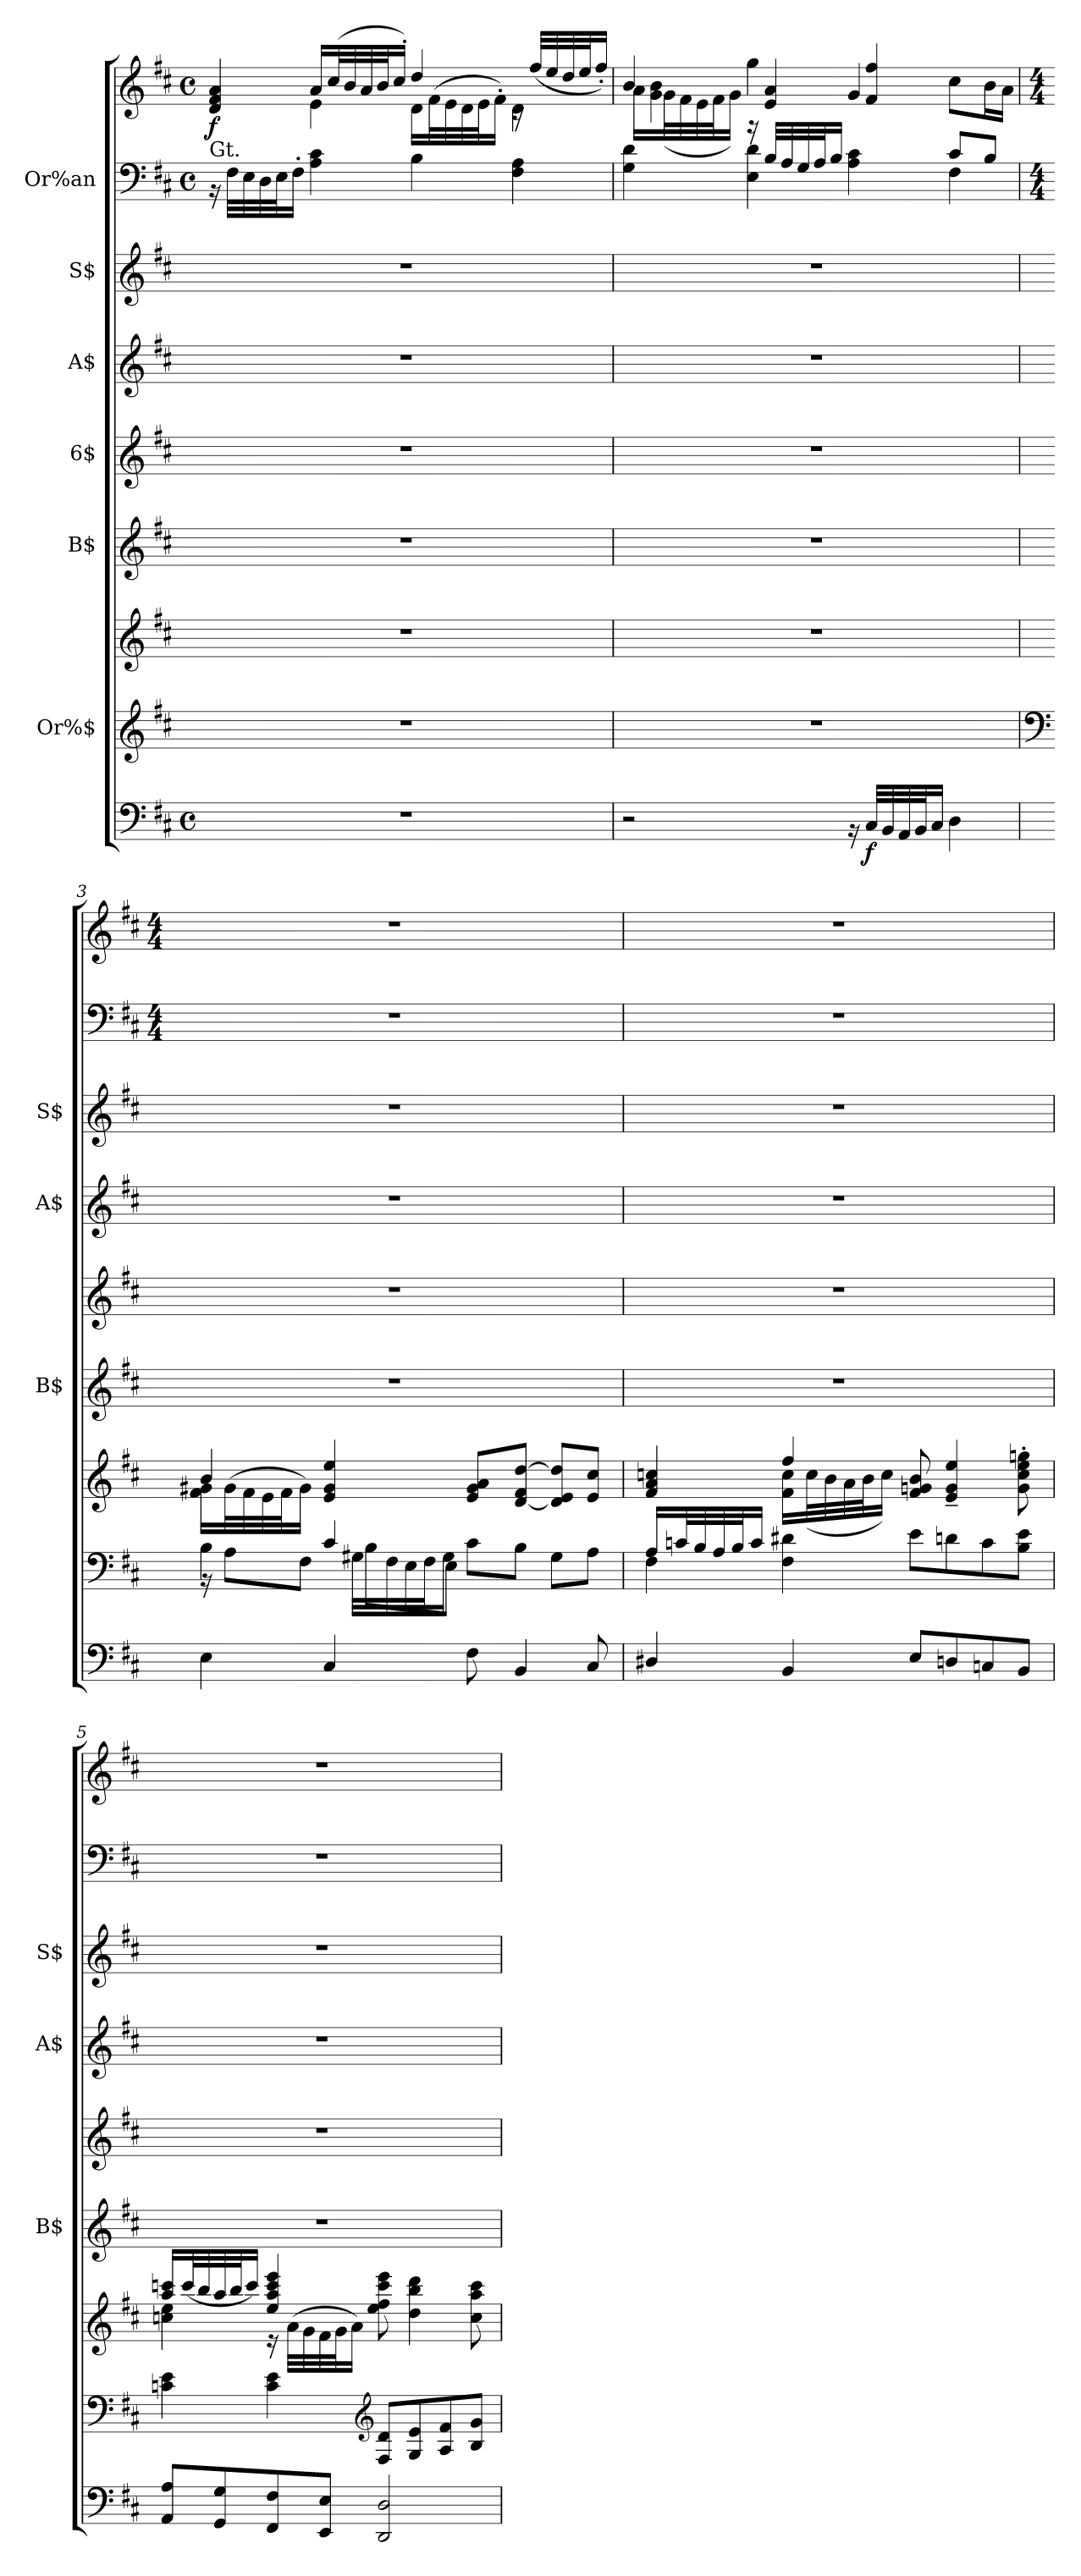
**kern	**dynam	**kern	**kern	**kern	**kern	**kern	**kern	**kern	**kern	**dynam
*part7	*part7	*part6	*part6	*part5	*part4	*part3	*part2	*part1	*part1	*part1
*staff9	*staff9	*staff8	*staff7	*staff6	*staff5	*staff4	*staff3	*staff2	*staff1	*staff1/2
*	*	*I"Or%$	*	*I"B$	*I"6$	*I"A$	*I"S$	*I"Or%an	*	*
*	*	*	*	*I'B$	*	*I'A$	*I'S$	*	*	*
!!LO:PB:g=z
*clefF4	*	*clefG2	*clefG2	*clefG2	*clefG2	*clefG2	*clefG2	*clefF4	*clefG2	*
*k[f#c#]	*	*k[f#c#]	*k[f#c#]	*k[f#c#]	*k[f#c#]	*k[f#c#]	*k[f#c#]	*k[f#c#]	*k[f#c#]	*
*D:	*	*D:	*D:	*D:	*D:	*D:	*D:	*D:	*D:	*
*M4/4	*	*	*	*	*	*	*	*M4/4	*M4/4	*
*met(c)	*	*	*	*	*	*	*	*met(c)	*met(c)	*
=1	=1	=1	=1	=1	=1	=1	=1	=1	=1	=1
*	*	*	*	*	*	*	*	*	*^	*
!	!	!	!	!	!	!	!	!LO:TX:a:t=Gt.	!	!	!
!	!	!	!	!	!	!	!	!	!	!	!LO:DY:b
1r	.	1r	1r	1r	1r	1r	1r	16rBB	4d/ 4f#/ 4a/	4ryy	f
.	.	.	.	.	.	.	.	32F#\LLL	.	.	.
.	.	.	.	.	.	.	.	32E\	.	.	.
.	.	.	.	.	.	.	.	32D\	.	.	.
.	.	.	.	.	.	.	.	32E\J	.	.	.
.	.	.	.	.	.	.	.	16F#'>\JJ	.	.	.
.	.	.	.	.	.	.	.	4A\ 4c#\	16a/LL	4e\	.
.	.	.	.	.	.	.	.	.	(>32cc#/L	.	.
.	.	.	.	.	.	.	.	.	32b/	.	.
.	.	.	.	.	.	.	.	.	32a/	.	.
.	.	.	.	.	.	.	.	.	32b/J	.	.
.	.	.	.	.	.	.	.	.	16cc#'>/JJ)	.	.
.	.	.	.	.	.	.	.	4B\	16d\LL	4dd/	.
.	.	.	.	.	.	.	.	.	(<32f#\L	.	.
.	.	.	.	.	.	.	.	.	32e\	.	.
.	.	.	.	.	.	.	.	.	32d\	.	.
.	.	.	.	.	.	.	.	.	32e\J	.	.
.	.	.	.	.	.	.	.	.	16f#'<\JJ)	.	.
.	.	.	.	.	.	.	.	4F#\ 4A\	4d\	16rc	.
.	.	.	.	.	.	.	.	.	.	(>32ff#/LLL	.
.	.	.	.	.	.	.	.	.	.	32ee/	.
.	.	.	.	.	.	.	.	.	.	32dd/	.
.	.	.	.	.	.	.	.	.	.	32ee/J	.
.	.	.	.	.	.	.	.	.	.	16ff#'>/JJ)	.
=2	=2	=2	=2	=2	=2	=2	=2	=2	=2	=2	=2
*	*	*	*	*	*	*	*	*^	*^	*	*
*	*	*	*	*	*	*	*	*	*^	*	*	*^	*
2r	.	1r	1r	1r	1r	1r	1r	4G\ 4d\	4ryy	2.ryy	4b/	16a\LL	16ryy	4ryy	.
.	.	.	.	.	.	.	.	.	.	.	.	(<32g\L	4g\ 4b\	.	.
.	.	.	.	.	.	.	.	.	.	.	.	32f#\	.	.	.
.	.	.	.	.	.	.	.	.	.	.	.	32e\	.	.	.
.	.	.	.	.	.	.	.	.	.	.	.	32f#\J	.	.	.
.	.	.	.	.	.	.	.	.	.	.	.	16g\JJ)	.	.	.
.	.	.	.	.	.	.	.	4E\ 4d\	16rb	.	2.ryy	4gg\	.	16ryy	.
.	.	.	.	.	.	.	.	.	32B/LLL	.	.	.	8.ryy	4e/ 4a/	.
.	.	.	.	.	.	.	.	.	32A/	.	.	.	.	.	.
.	.	.	.	.	.	.	.	.	32G/	.	.	.	.	.	.
.	.	.	.	.	.	.	.	.	32A/J	.	.	.	.	.	.
.	.	.	.	.	.	.	.	.	16B/JJ	.	.	.	.	.	.
16rBB	.	.	.	.	.	.	.	2ryy	4A\ 4c#\	.	.	16ryy	4g/	.	.
!	!LO:DY:b	!	!	!	!	!	!	!	!	!	!	!	!	!	!
32C#/LLL	f	.	.	.	.	.	.	.	.	.	.	4f#/ 4ff#/	.	8.ryy	.
32BB/	.	.	.	.	.	.	.	.	.	.	.	.	.	.	.
32AA/	.	.	.	.	.	.	.	.	.	.	.	.	.	.	.
32BB/J	.	.	.	.	.	.	.	.	.	.	.	.	.	.	.
16C#/JJ	.	.	.	.	.	.	.	.	.	.	.	.	.	.	.
4D\	.	.	.	.	.	.	.	.	8c#/L	4F#\	.	.	4ryy	8cc#\L	.
.	.	.	.	.	.	.	.	.	.	.	.	8.ryy	.	.	.
.	.	.	.	.	.	.	.	.	8B/J	.	.	.	.	16b\L	.
.	.	.	.	.	.	.	.	.	.	.	.	.	.	16a\JJ	.
*	*	*	*	*	*	*	*	*v	*v	*v	*	*	*	*	*
*	*	*	*	*	*	*	*	*	*v	*v	*v	*v	*
!!LO:LB:g=z
=3	=3	=3	=3	=3	=3	=3	=3	=3	=3	=3
*	*	*clefF4	*	*	*	*	*	*	*	*
*	*	*	*	*	*	*	*	*M4/4	*M4/4	*
*	*	*^	*^	*	*	*	*	*	*	*
*	*	*	*^	*	*	*	*	*	*	*	*	*
*	*	*	*	*^	*	*	*	*	*	*	*	*	*
4E\	.	4B\	16rBB	16ryy	4ryy	16f#\ 16g#X\LL	4b/	1r	1r	1r	1r	1r	1r	.
.	.	.	4ryy	8A\L	.	(<32g#\L	.	.	.	.	.	.	.	.
.	.	.	.	.	.	32f#\	.	.	.	.	.	.	.	.
.	.	.	.	.	.	32e\	.	.	.	.	.	.	.	.
.	.	.	.	.	.	32f#\J	.	.	.	.	.	.	.	.
.	.	.	.	8F#\J	.	16g#\JJ)	.	.	.	.	.	.	.	.
4C#/	.	4c#/	.	.	16ryy	2.ryy	4e/ 4g#/ 4ee/	.	.	.	.	.	.	.
.	.	.	32G#X\LLL	8.ryy	8B\L	.	.	.	.	.	.	.	.	.
.	.	.	32F#\	.	.	.	.	.	.	.	.	.	.	.
.	.	.	32E\	.	.	.	.	.	.	.	.	.	.	.
.	.	.	32F#\J	.	.	.	.	.	.	.	.	.	.	.
.	.	.	16G#\JJ	.	8E\J	.	.	.	.	.	.	.	.	.
8F#\	.	2ryy	2ryy	8c#\L	.	.	8e/ 8g#/ 8a/L	.	.	.	.	.	.	.
.	.	.	.	.	8.ryy	.	.	.	.	.	.	.	.	.
4BB/	.	.	.	8B\J	.	.	[<8d/ 8f#/ [>8dd/J	.	.	.	.	.	.	.
.	.	.	.	4ryy	8G#\L	.	8d/] 8e/ 8dd/]L	.	.	.	.	.	.	.
8C#/	.	.	.	.	8A\J	.	8e/ 8cc#/J	.	.	.	.	.	.	.
*	*	*	*v	*v	*v	*	*	*	*	*	*	*	*	*
=4	=4	=4	=4	=4	=4	=4	=4	=4	=4	=4	=4	=4
4D#X/	.	4F#\	16A/LL	4f#/ 4a/ 4ccn/	4ryy	1r	1r	1r	1r	1r	1r	.
.	.	.	32cn/L	.	.	.	.	.	.	.	.	.
.	.	.	32B/	.	.	.	.	.	.	.	.	.
.	.	.	32A/	.	.	.	.	.	.	.	.	.
.	.	.	32B/J	.	.	.	.	.	.	.	.	.
.	.	.	16c/JJ	.	.	.	.	.	.	.	.	.
4BB/	.	2.ryy	4F#\ 4d#X\	4ff#/	16f#\ 16cc\LL	.	.	.	.	.	.	.
.	.	.	.	.	(<32cc\L	.	.	.	.	.	.	.
.	.	.	.	.	32b\	.	.	.	.	.	.	.
.	.	.	.	.	32a\	.	.	.	.	.	.	.
.	.	.	.	.	32b\J	.	.	.	.	.	.	.
.	.	.	.	.	16cc\JJ)	.	.	.	.	.	.	.
8E/L	.	.	8e\L	2ryy	8f#/ 8gn/ 8b/	.	.	.	.	.	.	.
8Dn/	.	.	8dn\	.	4e/~> 4g/~> 4ee/~>	.	.	.	.	.	.	.
8Cn/	.	.	8c\	.	.	.	.	.	.	.	.	.
8BB/J	.	.	8B\ 8e\J	.	8g\'< 8cc\'< 8ee\'< 8ggn\'<	.	.	.	.	.	.	.
*	*	*v	*v	*	*	*	*	*	*	*	*	*
!!LO:LB:g=z
=5	=5	=5	=5	=5	=5	=5	=5	=5	=5	=5	=5
8AA/ 8A/L	.	4cn\ 4e\	4ccn\ 4ee\	16aa/ 16cccn/LL	1r	1r	1r	1r	1r	1r	.
.	.	.	.	(>32ccc/L	.	.	.	.	.	.	.
.	.	.	.	32bb/	.	.	.	.	.	.	.
8GG/ 8G/	.	.	.	32aa/	.	.	.	.	.	.	.
.	.	.	.	32bb/J	.	.	.	.	.	.	.
.	.	.	.	16ccc/JJ)	.	.	.	.	.	.	.
8FF#/ 8F#/	.	4c\ 4e\	16re	4ee/ 4aa/ 4ccc/ 4eee/	.	.	.	.	.	.	.
.	.	.	(<32a\LLL	.	.	.	.	.	.	.	.
.	.	.	32g\	.	.	.	.	.	.	.	.
8EE/ 8E/J	.	.	32f#\	.	.	.	.	.	.	.	.
.	.	.	32g\J	.	.	.	.	.	.	.	.
.	.	.	16a\JJ)	.	.	.	.	.	.	.	.
*	*	*clefG2	*	*	*	*	*	*	*	*	*
2DD/ 2D/	.	8F#/ 8d/L	8ee\ 8ff#\ 8ccc\ 8eee\	2ryy	.	.	.	.	.	.	.
.	.	8G/ 8e/	4dd\ 4bb\ 4ddd\	.	.	.	.	.	.	.	.
.	.	8A/ 8f#/	.	.	.	.	.	.	.	.	.
.	.	8B/ 8g/J	8cc\ 8aa\ 8ccc\	.	.	.	.	.	.	.	.
*	*	*	*v	*v	*	*	*	*	*	*	*
=	=	=	=	=	=	=	=	=	=	=
*-	*-	*-	*-	*-	*-	*-	*-	*-	*-	*-
